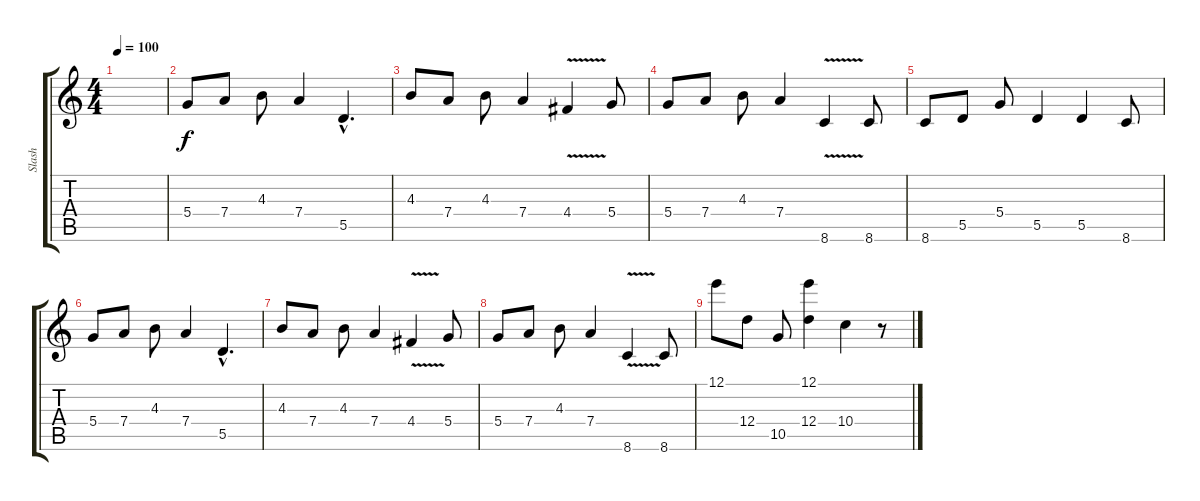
\track ("Slash" "Slash") {instrument electricguitarjazz}
\staff {score tabs}
\tuning (E4 B3 G3 D3 A2 E2) {hide}
\ts (4 4)
\tempo 100
\clef g2
\ks c
|
5.4.8 7.4.8 4.3.8 7.4.4 5.5{hac}.4{d} |
4.3.8 7.4.8 4.3.8 7.4.4 4.4{v}.4 5.4.8 |
5.4.8 7.4.8 4.3.8 7.4.4 8.6{v}.4 8.6.8 |
8.6.8 5.5.8 5.4.8 5.5.4 5.5.4 8.6.8 |
5.4.8 7.4.8 4.3.8 7.4.4 5.5{hac}.4{d} |
4.3.8 7.4.8 4.3.8 7.4.4 4.4{v}.4 5.4.8 |
5.4.8 7.4.8 4.3.8 7.4.4 8.6{v}.4 8.6.8 |
12.1.8 12.4.8 10.5.8 (12.1 12.4).4 10.4.4 r.8
